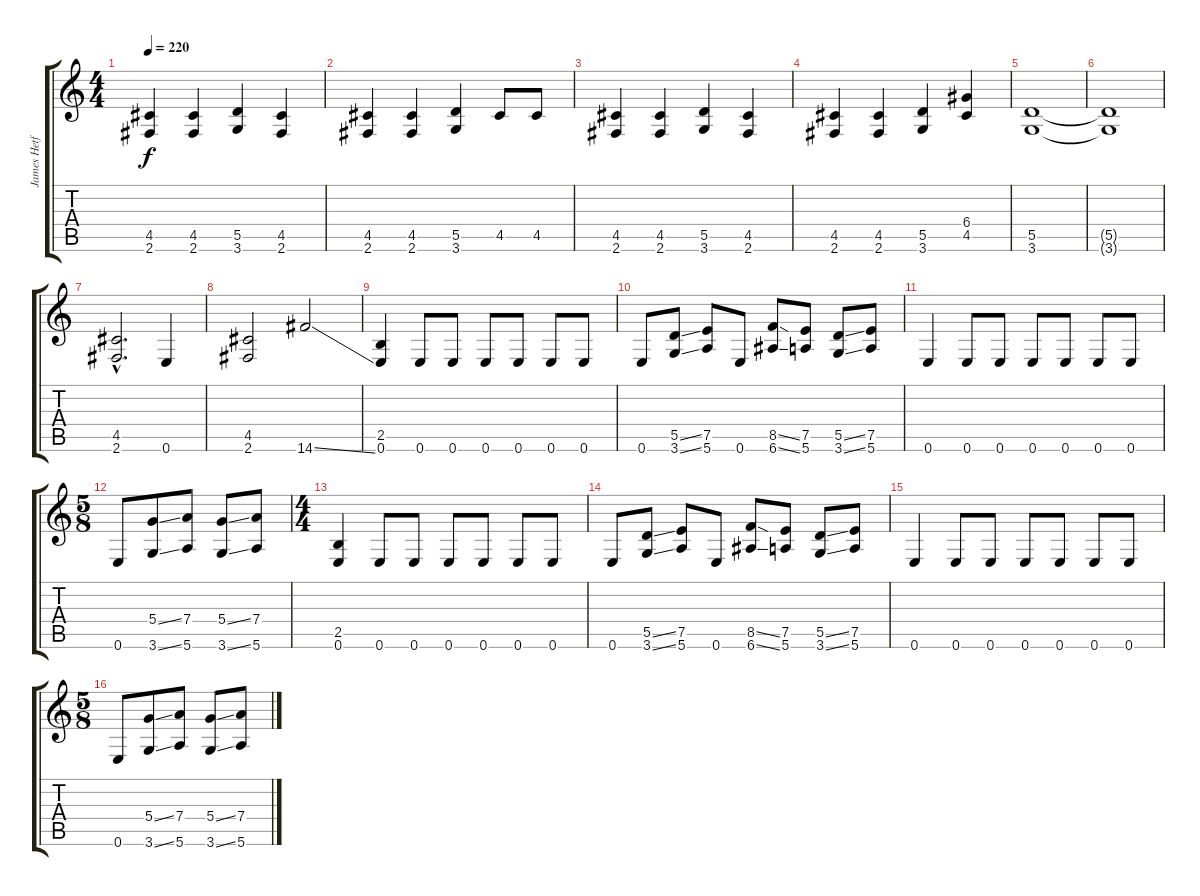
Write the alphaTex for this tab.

\track ("James Hetfield Distortion" "James Hetf") {instrument distortionguitar}
\staff {score tabs}
\tuning (E4 B3 G3 D3 A2 E2) {hide}
\ts (4 4)
\tempo 220
\clef g2
\ks c
(4.5 2.6).4{dy f} (4.5 2.6).4 (5.5 3.6).4 (4.5 2.6).4 |
(4.5 2.6).4 (4.5 2.6).4 (5.5 3.6).4 4.5.8 4.5.8 |
(4.5 2.6).4 (4.5 2.6).4 (5.5 3.6).4 (4.5 2.6).4 |
(4.5 2.6).4 (4.5 2.6).4 (5.5 3.6).4 (6.4 4.5).4 |
(5.5 3.6).1 |
(5.5{t} 3.6{t}).1 |
(4.5{hac} 2.6{hac}).2{d} 0.6.4 |
(4.5 2.6).2 14.6{ss}.2 |
(2.5 0.6).4{volume 12} 0.6.8 0.6.8 0.6.8 0.6.8 0.6.8 0.6.8 |
0.6.8 (5.5{ss} 3.6{ss}).8 (7.5 5.6).8 0.6.8 (8.5{ss} 6.6{ss}).8 (7.5 5.6).8 (5.5{ss} 3.6{ss}).8 (7.5 5.6).8 |
0.6.4 0.6.8 0.6.8 0.6.8 0.6.8 0.6.8 0.6.8 |
\ts (5 8)
0.6.8 (5.4{ss} 3.6{ss}).8 (7.4 5.6).8 (5.4{ss} 3.6{ss}).8 (7.4 5.6).8 |
\ts (4 4)
(2.5 0.6).4 0.6.8 0.6.8 0.6.8 0.6.8 0.6.8 0.6.8 |
0.6.8 (5.5{ss} 3.6{ss}).8 (7.5 5.6).8 0.6.8 (8.5{ss} 6.6{ss}).8 (7.5 5.6).8 (5.5{ss} 3.6{ss}).8 (7.5 5.6).8 |
0.6.4 0.6.8 0.6.8 0.6.8 0.6.8 0.6.8 0.6.8 |
\ts (5 8)
0.6.8 (5.4{ss} 3.6{ss}).8 (7.4 5.6).8 (5.4{ss} 3.6{ss}).8 (7.4 5.6).8
